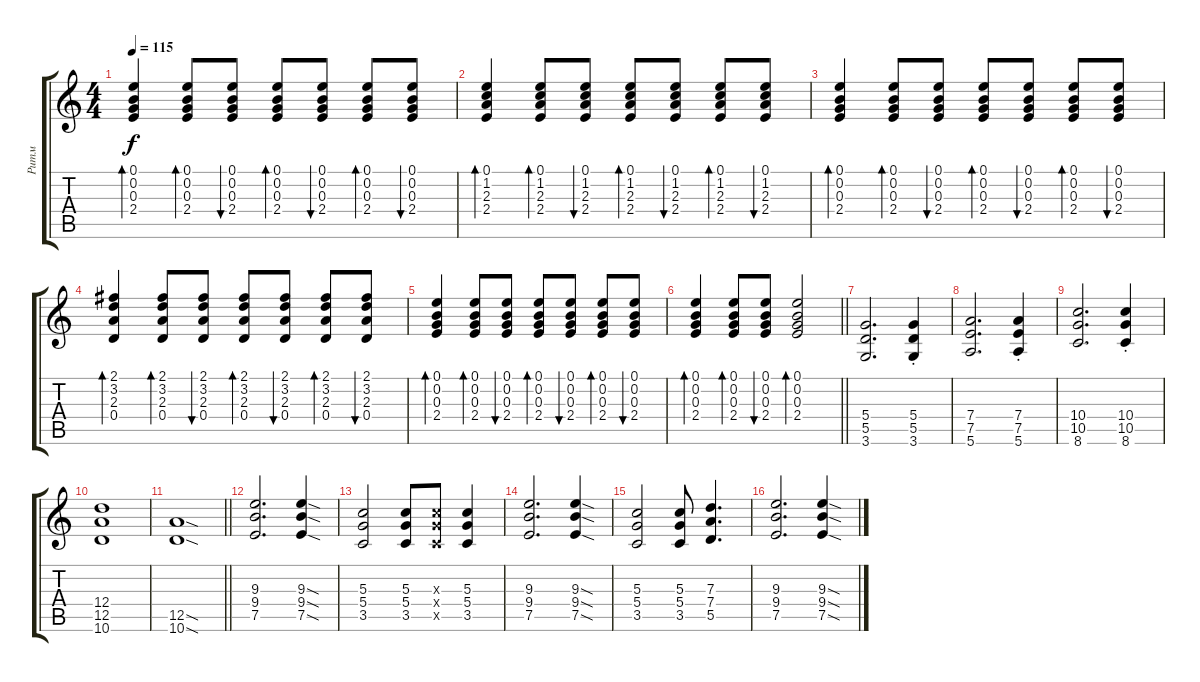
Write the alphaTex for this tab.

\track ("Ритм" "Ритм") {instrument electricguitarclean}
\staff {score tabs}
\tuning (E4 B3 G3 D3 A2 E2) {hide}
\ts (4 4)
\tempo 115
\clef g2
\ks c
(0.1 0.2 0.3 2.4).4{bd 60 dy f} (0.1 0.2 0.3 2.4).8{bd 60} (0.1 0.2 0.3 2.4).8{bu 60} (0.1 0.2 0.3 2.4).8{bd 60} (0.1 0.2 0.3 2.4).8{bu 60} (0.1 0.2 0.3 2.4).8{bd 60} (0.1 0.2 0.3 2.4).8{bu 60} |
(0.1 1.2 2.3 2.4).4{bd 60} (0.1 1.2 2.3 2.4).8{bd 60} (0.1 1.2 2.3 2.4).8{bu 60} (0.1 1.2 2.3 2.4).8{bd 60} (0.1 1.2 2.3 2.4).8{bu 60} (0.1 1.2 2.3 2.4).8{bd 60} (0.1 1.2 2.3 2.4).8{bu 60} |
(0.1 0.2 0.3 2.4).4{bd 60} (0.1 0.2 0.3 2.4).8{bd 60} (0.1 0.2 0.3 2.4).8{bu 60} (0.1 0.2 0.3 2.4).8{bd 60} (0.1 0.2 0.3 2.4).8{bu 60} (0.1 0.2 0.3 2.4).8{bd 60} (0.1 0.2 0.3 2.4).8{bu 60} |
(2.1 3.2 2.3 0.4).4{bd 60} (2.1 3.2 2.3 0.4).8{bd 60} (2.1 3.2 2.3 0.4).8{bu 60} (2.1 3.2 2.3 0.4).8{bd 60} (2.1 3.2 2.3 0.4).8{bu 60} (2.1 3.2 2.3 0.4).8{bd 60} (2.1 3.2 2.3 0.4).8{bu 60} |
(0.1 0.2 0.3 2.4).4{bd 60} (0.1 0.2 0.3 2.4).8{bd 60} (0.1 0.2 0.3 2.4).8{bu 60} (0.1 0.2 0.3 2.4).8{bd 60} (0.1 0.2 0.3 2.4).8{bu 60} (0.1 0.2 0.3 2.4).8{bd 60} (0.1 0.2 0.3 2.4).8{bu 60} |
\barLineRight lightlight
(0.1 0.2 0.3 2.4).4{bd 60} (0.1 0.2 0.3 2.4).8{bd 60} (0.1 0.2 0.3 2.4).8{bu 60} (0.1 0.2 0.3 2.4).2{bd 60} |
(5.4 5.5 3.6).2{d instrument distortionguitar} (5.4{st} 5.5{st} 3.6{st}).4 |
(7.4 7.5 5.6).2{d} (7.4{st} 7.5{st} 5.6{st}).4 |
(10.4 10.5 8.6).2{d} (10.4{st} 10.5{st} 8.6{st}).4 |
(12.4 12.5 10.6).1 |
\barLineRight lightlight
(12.5{sod} 10.6{sod}).1 |
(9.3 9.4 7.5).2{d} (9.3{sod} 9.4{sod} 7.5{sod}).4 |
(5.3 5.4 3.5).2 (5.3 5.4 3.5).8 (5.3{x} 5.4{x} 3.5{x}).8 (5.3 5.4 3.5).4 |
(9.3 9.4 7.5).2{d} (9.3{sod} 9.4{sod} 7.5{sod}).4 |
(5.3 5.4 3.5).2 (5.3 5.4 3.5).8 (7.3 7.4 5.5).4{d} |
(9.3 9.4 7.5).2{d} (9.3{sod} 9.4{sod} 7.5{sod}).4
